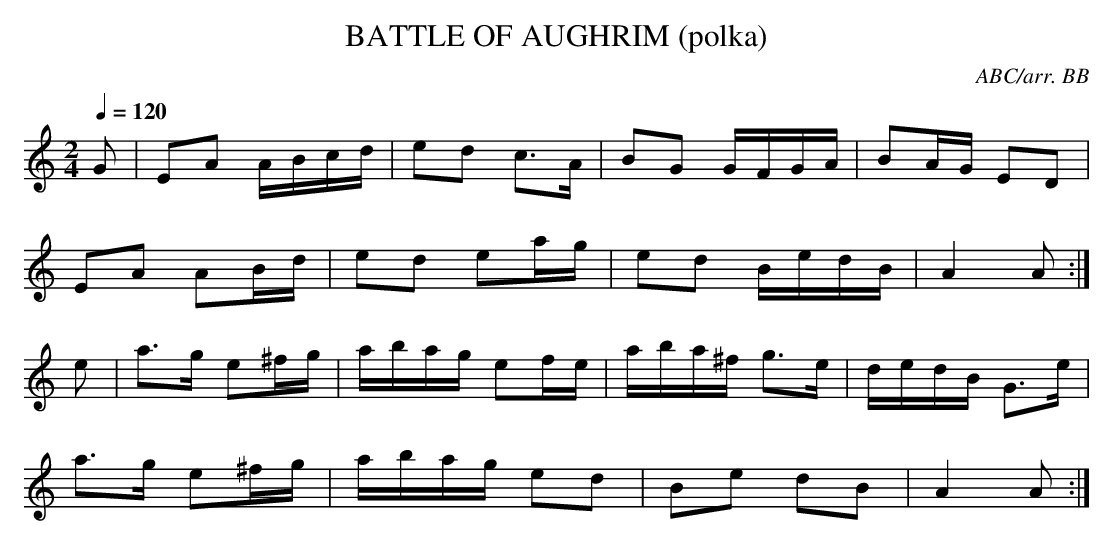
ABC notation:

X:1
T:BATTLE OF AUGHRIM (polka)
C:ABC/arr. BB
M:2/4
Q:1/4=120
L:1/8
K:Am
G|EA A/B/c/d/|ed c>A|BG G/F/G/A/|BA/G/ ED|
EA AB/d/|ed ea/g/|ed B/e/d/B/|A2 A :|
e|a>g e^f/g/|a/b/a/g/ ef/e/|a/b/a/^f/ g>e|d/e/d/B/ G>e|
a>g e^f/g/|a/b/a/g/ ed|Be dB|A2 A :|
